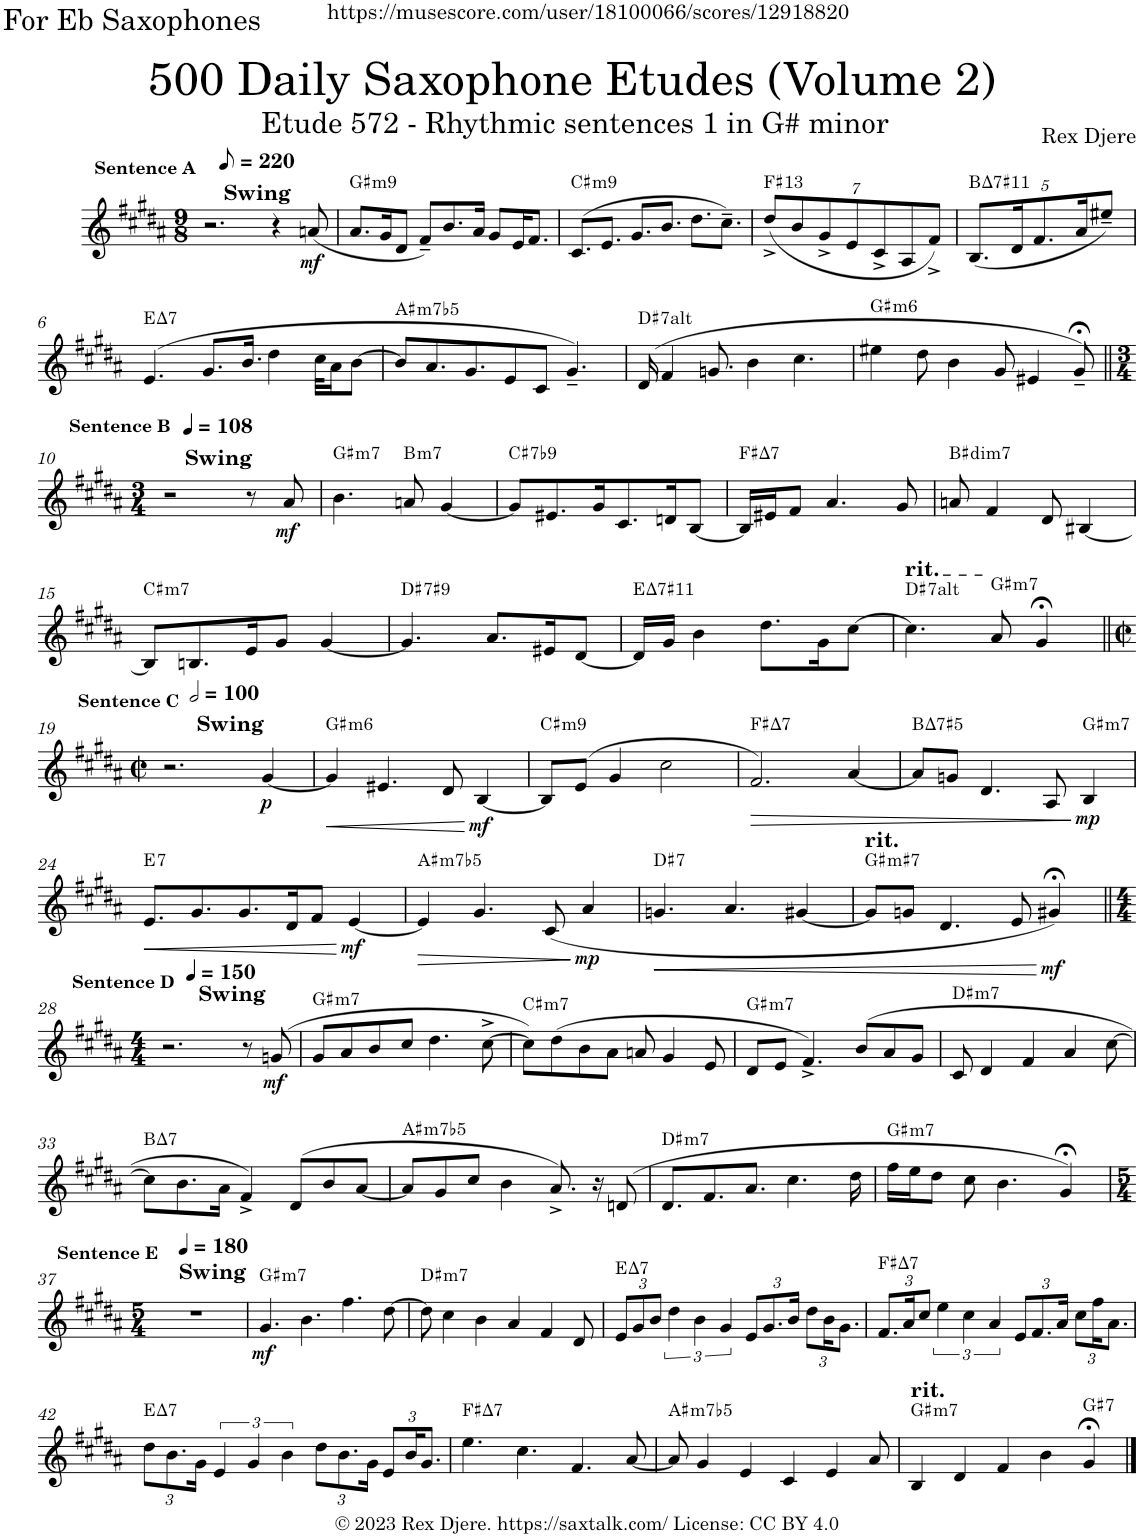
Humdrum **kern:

**kern	**dynam	**harte
*part1	*part1	*part1
*staff1	*staff1	*
*I"Alto Saxophone	*	*
*I'A. Sax.	*	*
*clefG2	*	*
*Trd5c9	*	*
*k[f#c#g#d#a#]	*	*
*M9/8	*	*
*MM110	*	*
=1	=1	=1
!LO:TX:a:B:t=Swing	!	!
!LO:TX:a:B:t=Sentence A	!	!
2.r	.	.
4r	.	.
!	!LO:DY:b	!
(8an/	mf	.
=2	=2	=2
!	!	!LO:H:kt=m9
8.a#/L	.	G#:min9
16g#/K	.	.
8d#/J	.	.
8f#~/L)	.	.
8.b/	.	.
16a#/Jk	.	.
8g#/L	.	.
16e/K	.	.
8.f#/J	.	.
=3	=3	=3
!	!	!LO:H:kt=m9
(8.c#/L	.	C#:min9
8.e/J	.	.
8.g#/L	.	.
8.b/J	.	.
8.dd#\L	.	.
8.cc#~\J)	.	.
=4	=4	=4
*Xbrackettup	*	*
!	!	!LO:H:kt=13
(56%9dd#^/L	.	F#:9(11,13)
56%9b/	.	.
56%9g#^/	.	.
56%9e/	.	.
56%9c#^/	.	.
56%9A#/	.	.
56%9f#^/J)	.	.
=5	=5	=5
!	!	!LO:H:kt=7
(40%9.B/L	.	B:maj7(#11)
80%9d#/K	.	.
40%9.f#/	.	.
80%9a#/K	.	.
40%9ee#X~/J)	.	.
!!LO:LB:g=z
=6	=6	=6
!	!	!LO:H:kt=7
(4.e/	.	E:maj7
8.g#/L	.	.
16.b/Jk	.	.
4dd#\	.	.
32cc#\KLL	.	.
16a#\J	.	.
[8b\J	.	.
=7	=7	=7
!	!	!LO:H:kt=m7b5
8b/L]	.	A#:hdim7
8.a#/	.	.
8.g#/	.	.
8e/	.	.
8c#/J	.	.
4.g#~/)	.	.
=8	=8	=8
!	!	!LO:H:kt=7
(16d#/	.	D#:(3,b5,#5,b7,b9,#9)
4f#/	.	.
8.gn/	.	.
4b\	.	.
4.cc#\	.	.
=9	=9	=9
!	!	!LO:H:kt=m6
4ee#X\	.	G#:min6
8dd#\	.	.
4b\	.	.
8g#/	.	.
4e#X/	.	.
8g#;<~/)	.	.
!!LO:LB:g=z
=10||	=10||	=10||
*M3/4	*	*
*MM108	*	*
!LO:TX:a:B:t=Sentence B	!	!
!LO:TX:a:B:t=Swing	!	!
2r	.	.
8r	.	.
!	!LO:DY:b	!
8a#/	mf	.
=11	=11	=11
!	!	!LO:H:kt=m7
4.b\	.	G#:min7
!	!	!LO:H:kt=m7
8an/	.	B:min7
[4g#/	.	.
=12	=12	=12
!	!	!LO:H:kt=7
8g#/L]	.	C#:7(b9)
8.e#X/	.	.
16g#/K	.	.
8.c#/	.	.
16dn/K	.	.
[8B/J	.	.
=13	=13	=13
!	!	!LO:H:kt=7
16B/LL]	.	F#:maj7
16e#X/J	.	.
8f#/J	.	.
4.a#/	.	.
8g#/	.	.
=14	=14	=14
!	!	!LO:H:kt=dim7
8an/	.	B#:dim7
4f#/	.	.
8d#/	.	.
[4B#X/	.	.
!!LO:LB:g=z
=15	=15	=15
!	!	!LO:H:kt=m7
8B#/L]	.	C#:min7
8.Bn/	.	.
16e/K	.	.
8g#/J	.	.
[4g#/	.	.
=16	=16	=16
!	!	!LO:H:kt=7
4.g#/]	.	D#:7(#9)
8.a#/L	.	.
16e#X/K	.	.
[8d#/J	.	.
=17	=17	=17
!	!	!LO:H:kt=7
16d#/LL]	.	E:maj7(#11)
16g#/JJ	.	.
4b\	.	.
8.dd#\L	.	.
16g#\K	.	.
[8cc#\J	.	.
=18	=18	=18
!LO:TX:a:t=rit.	!	!LO:H:kt=7
4.cc#\]	.	D#:(3,b5,#5,b7,b9,#9)
!	!	!LO:H:kt=m7
8a#/	.	G#:min7
4g#;</	.	.
!!LO:LB:g=z
=19||	=19||	=19||
*M2/2	*	*
*met(c|)	*	*
*MM200	*	*
!LO:TX:a:B:t=Sentence C	!	!
!LO:TX:a:B:t=Swing	!	!
2.r	.	.
!	!LO:DY:b	!
[4g#/	p	.
=20	=20	=20
!	!LO:HP:b	!LO:H:kt=m6
4g#/]	<	G#:min6
4.e#X/	.	.
8d#/	.	.
!	!LO:DY:n=1:b	!
[4B/	[ mf	.
=21	=21	=21
!	!	!LO:H:kt=m9
8B/L]	.	C#:min9
(8e/J	.	.
4g#/	.	.
2cc#\	.	.
=22	=22	=22
!	!LO:HP:b	!LO:H:kt=7
2.f#/)	>	F#:maj7
[4a#/	.	.
=23	=23	=23
!	!	!LO:H:kt=7
8a#/L]	.	B:(3,#5,7)
8gn/J	.	.
4.d#/	.	.
8A#/	.	.
!	!LO:DY:n=1:b	!LO:H:kt=m7
4B/	] mp	G#:min7
!!LO:LB:g=z
=24	=24	=24
!	!LO:HP:b	!LO:H:kt=7
8.e/L	<	E:7
8.g#/	.	.
8.g#/	.	.
16d#/K	.	.
8f#/J	.	.
!	!LO:DY:n=1:b	!
[4e/	[ mf	.
=25	=25	=25
!	!LO:HP:b	!LO:H:kt=m7b5
4e/]	>	A#:hdim7
4.g#/	.	.
(8c#/	.	.
!	!LO:DY:n=1:b	!
4a#/	] mp	.
=26	=26	=26
!	!LO:HP:b	!LO:H:kt=7
4.gn/	<	D#:7
4.a#/	.	.
[4g#X/	.	.
=27	=27	=27
!LO:TX:a:t=rit.	!	!LO:H:kt=m
8g#/L]	.	G#:min(#7)
8gn/J	.	.
4.d#/	.	.
8e/	.	.
!	!LO:DY:n=1:b	!
4g#X;</)	[ mf	.
!!LO:LB:g=z
=28||	=28||	=28||
*M4/4	*	*
*MM150	*	*
!LO:TX:a:B:t=Sentence D	!	!
!LO:TX:a:B:t=Swing	!	!
2.r	.	.
8r	.	.
!	!LO:DY:b	!
(8gn/	mf	.
=29	=29	=29
!	!	!LO:H:kt=m7
8g#/L	.	G#:min7
8a#/	.	.
8b/	.	.
8cc#/J	.	.
4.dd#\	.	.
[8cc#^\	.	.
=30	=30	=30
!	!	!LO:H:kt=m7
8cc#\L])	.	C#:min7
(8dd#\	.	.
8b\	.	.
8a#\J	.	.
8an/	.	.
4g#/	.	.
8e/	.	.
=31	=31	=31
!	!	!LO:H:kt=m7
8d#/L	.	G#:min7
8e/J	.	.
4.f#^/)	.	.
(8b/L	.	.
8a#/	.	.
8g#/J	.	.
=32	=32	=32
!	!	!LO:H:kt=m7
8c#/	.	D#:min7
4d#/	.	.
4f#/	.	.
4a#/	.	.
[8cc#\	.	.
!!LO:LB:g=z
=33	=33	=33
!	!	!LO:H:kt=7
8cc#\L]	.	B:maj7
8.b\	.	.
16a#\Jk	.	.
4f#^/)	.	.
(8d#/L	.	.
8b/	.	.
[8a#/J	.	.
=34	=34	=34
!	!	!LO:H:kt=m7b5
8a#/L]	.	A#:hdim7
8g#/	.	.
8cc#/J	.	.
4b\	.	.
8.a#^/)	.	.
16r	.	.
(8dn/	.	.
=35	=35	=35
!	!	!LO:H:kt=m7
8.d#/L	.	D#:min7
8.f#/	.	.
8.a#/J	.	.
4.cc#\	.	.
16dd#\	.	.
=36	=36	=36
!	!	!LO:H:kt=m7
16ff#\LL	.	G#:min7
16ee\J	.	.
8dd#\J	.	.
8cc#\	.	.
4.b\	.	.
4g#;</)	.	.
!!LO:LB:g=z
=37	=37	=37
*M5/4	*	*
*MM180	*	*
!LO:TX:a:B:t=Sentence E	!	!
!LO:TX:a:B:t=Swing	!	!
4%5r	.	.
=38	=38	=38
!	!LO:DY:b	!LO:H:kt=m7
4.g#/	mf	G#:min7
4.b\	.	.
4.ff#\	.	.
[8dd#\	.	.
=39	=39	=39
!	!	!LO:H:kt=m7
8dd#\]	.	D#:min7
4cc#\	.	.
4b\	.	.
4a#/	.	.
4f#/	.	.
8d#/	.	.
=40	=40	=40
!	!	!LO:H:kt=7
12e/L	.	E:maj7
12g#/	.	.
12b/J	.	.
*brackettup	*	*
6dd#\	.	.
6b\	.	.
6g#/	.	.
*Xbrackettup	*	*
12e/L	.	.
12.g#/	.	.
24b/Jk	.	.
12dd#\L	.	.
24b\K	.	.
12.g#\J	.	.
=41	=41	=41
!	!	!LO:H:kt=7
12.f#/L	.	F#:maj7
24a#/K	.	.
12cc#/J	.	.
*brackettup	*	*
6ee\	.	.
6cc#\	.	.
6a#/	.	.
*Xbrackettup	*	*
12e/L	.	.
12.f#/	.	.
24a#/Jk	.	.
12cc#\L	.	.
24ff#\K	.	.
12.a#\J	.	.
!!LO:LB:g=z
=42	=42	=42
!	!	!LO:H:kt=7
12dd#\L	.	E:maj7
12.b\	.	.
24g#\Jk	.	.
*brackettup	*	*
6e/	.	.
6g#/	.	.
6b\	.	.
*Xbrackettup	*	*
12dd#\L	.	.
12.b\	.	.
24g#\Jk	.	.
12e/L	.	.
24b/K	.	.
12.g#/J	.	.
=43	=43	=43
!	!	!LO:H:kt=7
4.ee\	.	F#:maj7
4.cc#\	.	.
4.f#/	.	.
[8a#/	.	.
=44	=44	=44
!	!	!LO:H:kt=m7b5
8a#/]	.	A#:hdim7
4g#/	.	.
4e/	.	.
4c#/	.	.
4e/	.	.
8a#/	.	.
=45	=45	=45
!LO:TX:a:t=rit.	!	!LO:H:kt=m7
4B/	.	G#:min7
4d#/	.	.
4f#/	.	.
4b\	.	.
!	!	!LO:H:kt=7
4g#;</	.	G#:7
==	==	==
*-	*-	*-
